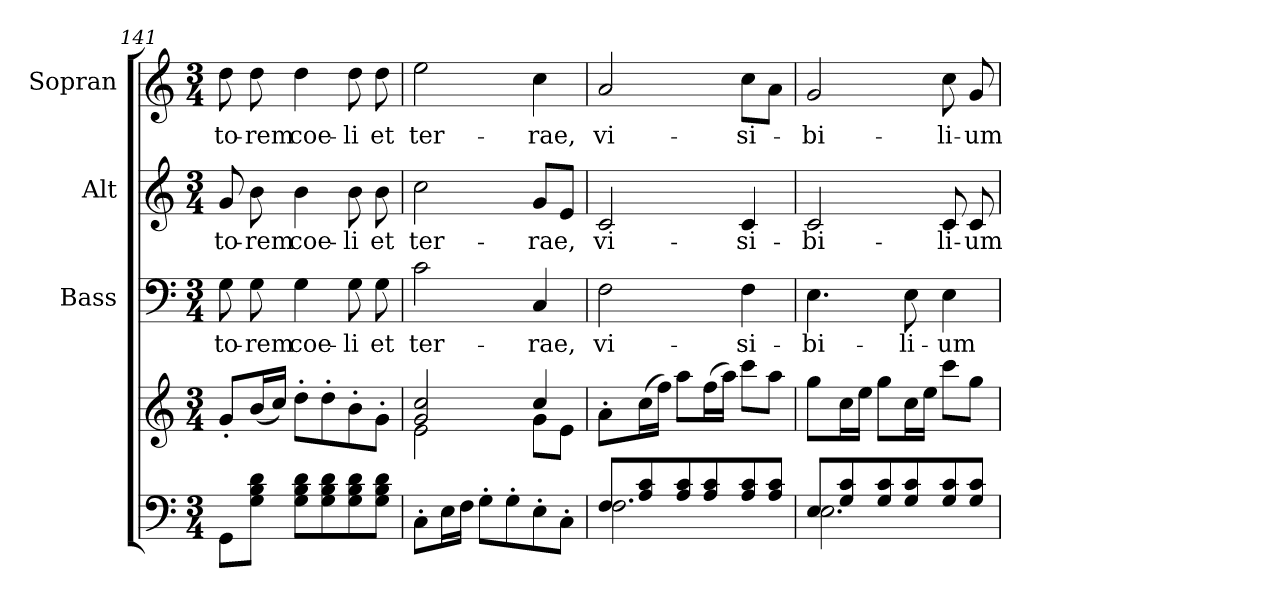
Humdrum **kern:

**kern	**kern	**kern	**text	**kern	**text	**kern	**text
*part4	*part4	*part3	*part3	*part2	*part2	*part1	*part1
*staff5	*staff4	*staff3	*staff3	*staff2	*staff2	*staff1	*staff1
*	*	*I"Bass	*	*I"Alt	*	*I"Sopran	*
*	*	*I'B.	*	*I'A.	*	*I'S.	*
*clefF4	*clefG2	*clefF4	*	*clefG2	*	*clefG2	*
*k[]	*k[]	*k[]	*	*k[]	*	*k[]	*
*C:	*C:	*C:	*	*C:	*	*C:	*
*M3/4	*M3/4	*M3/4	*	*M3/4	*	*M3/4	*
=141	=141	=141	=141	=141	=141	=141	=141
!	!	!	!LO:LY:b	!	!LO:LY:b	!	!LO:LY:b
8GG\L	8g'</L	8G\	-to-	8g/	-to-	8dd\	-to-
!	!	!	!LO:LY:b	!	!LO:LY:b	!	!LO:LY:b
8G\ 8B\ 8d\J	(<16b/L	8G\	-rem	8b\	-rem	8dd\	-rem
.	16cc/JJ)	.	.	.	.	.	.
!	!	!	!LO:LY:b	!	!LO:LY:b	!	!LO:LY:b
8G\ 8B\ 8d\L	8dd'>\L	4G\	coe-	4b\	coe-	4dd\	coe-
8G\ 8B\ 8d\	8dd'>\	.	.	.	.	.	.
!	!	!	!LO:LY:b	!	!LO:LY:b	!	!LO:LY:b
8G\ 8B\ 8d\	8b'>\	8G\	-li	8b\	-li	8dd\	-li
!	!	!	!LO:LY:b	!	!LO:LY:b	!	!LO:LY:b
8G\ 8B\ 8d\J	8g'>\J	8G\	et	8b\	et	8dd\	et
=142	=142	=142	=142	=142	=142	=142	=142
*	*^	*	*	*	*	*	*
!	!	!	!	!LO:LY:b	!	!LO:LY:b	!	!LO:LY:b
8C'>\L	2g/ 2cc/	2e\	2c\	ter-	2cc\	ter-	2ee\	ter-
16E\L	.	.	.	.	.	.	.	.
16F\JJ	.	.	.	.	.	.	.	.
8G'>\L	.	.	.	.	.	.	.	.
8G'>\	.	.	.	.	.	.	.	.
!	!	!	!	!LO:LY:b	!	!LO:LY:b	!	!LO:LY:b
8E'>\	4cc/	8g\L	4C/	-rae,	8g/L	-rae,	4cc\	-rae,
8C'>\J	.	8e\J	.	.	8e/J	.	.	.
=143	=143	=143	=143	=143	=143	=143	=143	=143
*^	*	*	*	*	*	*	*	*
!	!	!	!	!	!LO:LY:b	!	!LO:LY:b	!	!LO:LY:b
*	*	*v	*v	*	*	*	*	*	*
8F/L	2.F\	8a'>\L	2F\	vi-	2c/	vi-	2a/	vi-
8A/ 8c/	.	(>16cc\L	.	.	.	.	.	.
.	.	16ff\JJ)	.	.	.	.	.	.
8A/ 8c/	.	8aa\L	.	.	.	.	.	.
8A/ 8c/	.	(>16ff\L	.	.	.	.	.	.
.	.	16aa\JJ)	.	.	.	.	.	.
!	!	!	!	!LO:LY:b	!	!LO:LY:b	!	!LO:LY:b
8A/ 8c/	.	8ccc\L	4F\	-si-	4c/	-si-	8cc\L	-si-
8A/ 8c/J	.	8aa\J	.	.	.	.	8a\J	.
=144	=144	=144	=144	=144	=144	=144	=144	=144
!	!	!	!	!LO:LY:b	!	!LO:LY:b	!	!LO:LY:b
8E/L	2.E\	8gg\L	4.E\	-bi-	2c/	-bi-	2g/	-bi-
8G/ 8c/	.	16cc\L	.	.	.	.	.	.
.	.	16ee\JJ	.	.	.	.	.	.
8G/ 8c/	.	8gg\L	.	.	.	.	.	.
!	!	!	!	!LO:LY:b	!	!	!	!
8G/ 8c/	.	16cc\L	8E\	-li-	.	.	.	.
.	.	16ee\JJ	.	.	.	.	.	.
!	!	!	!	!LO:LY:b	!	!LO:LY:b	!	!LO:LY:b
8G/ 8c/	.	8ccc\L	4E\	-um	8c/	-li-	8cc\	-li-
!	!	!	!	!	!	!LO:LY:b	!	!LO:LY:b
8G/ 8c/J	.	8gg\J	.	.	8c/	-um	8g/	-um
*v	*v	*	*	*	*	*	*	*
=	=	=	=	=	=	=	=
*-	*-	*-	*-	*-	*-	*-	*-
